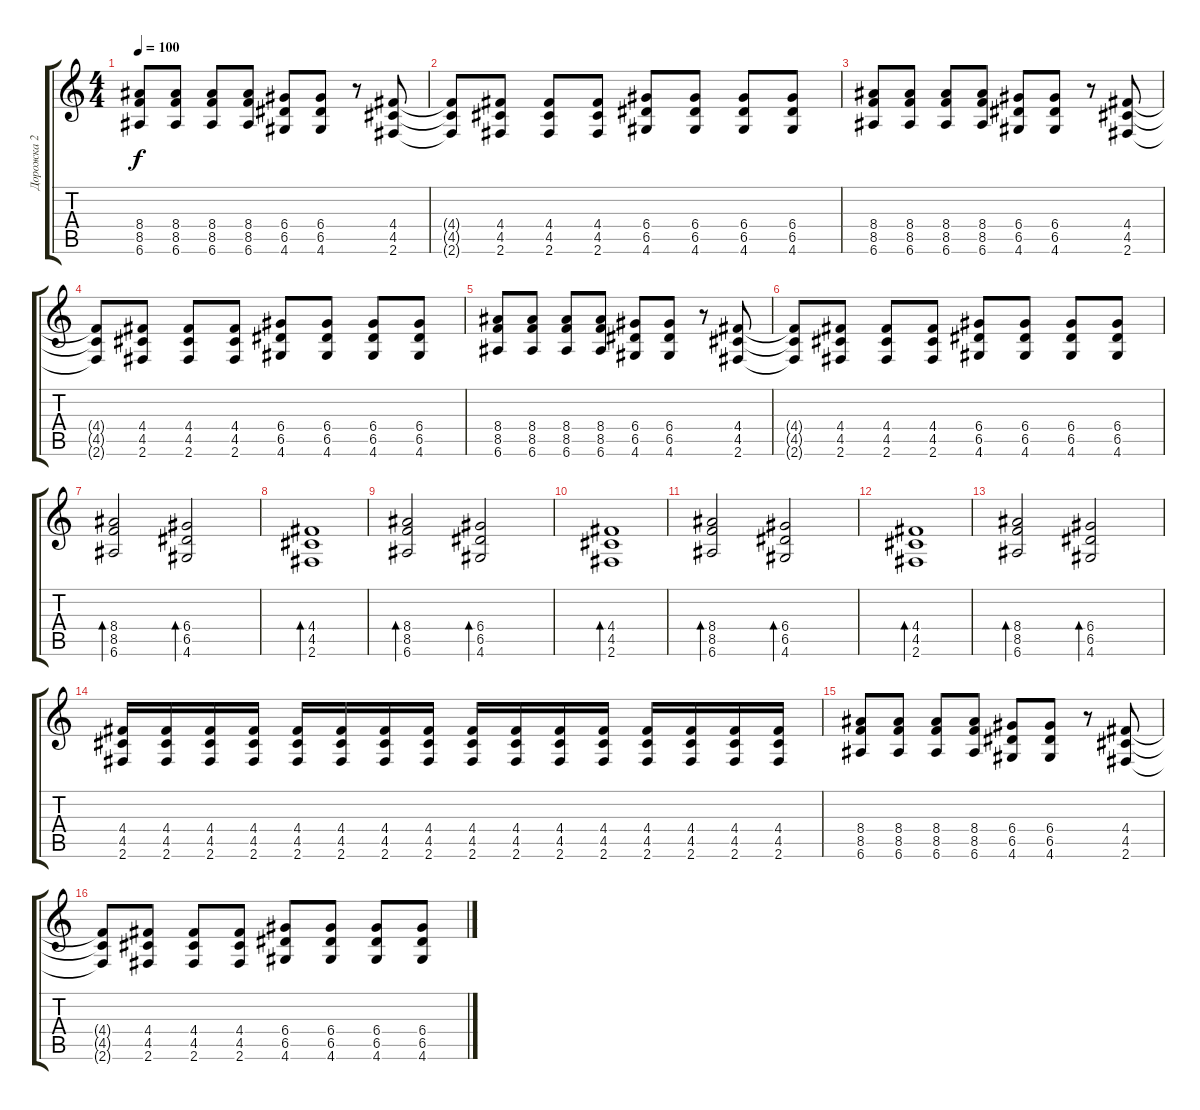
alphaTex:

\track ("Дорожка 2" "Дорожка 2") {instrument distortionguitar}
\staff {score tabs}
\tuning (E4 B3 G3 D3 A2 E2) {hide}
\ts (4 4)
\tempo 100
\clef g2
\ks c
(8.4 8.5 6.6).8{dy f} (8.4 8.5 6.6).8 (8.4 8.5 6.6).8 (8.4 8.5 6.6).8 (6.4 6.5 4.6).8 (6.4 6.5 4.6).8 r.8 (4.4 4.5 2.6).8 |
(4.4{t} 4.5{t} 2.6{t}).8 (4.4 4.5 2.6).8 (4.4 4.5 2.6).8 (4.4 4.5 2.6).8 (6.4 6.5 4.6).8 (6.4 6.5 4.6).8 (6.4 6.5 4.6).8 (6.4 6.5 4.6).8 |
(8.4 8.5 6.6).8 (8.4 8.5 6.6).8 (8.4 8.5 6.6).8 (8.4 8.5 6.6).8 (6.4 6.5 4.6).8 (6.4 6.5 4.6).8 r.8 (4.4 4.5 2.6).8 |
(4.4{t} 4.5{t} 2.6{t}).8 (4.4 4.5 2.6).8 (4.4 4.5 2.6).8 (4.4 4.5 2.6).8 (6.4 6.5 4.6).8 (6.4 6.5 4.6).8 (6.4 6.5 4.6).8 (6.4 6.5 4.6).8 |
(8.4 8.5 6.6).8 (8.4 8.5 6.6).8 (8.4 8.5 6.6).8 (8.4 8.5 6.6).8 (6.4 6.5 4.6).8 (6.4 6.5 4.6).8 r.8 (4.4 4.5 2.6).8 |
(4.4{t} 4.5{t} 2.6{t}).8 (4.4 4.5 2.6).8 (4.4 4.5 2.6).8 (4.4 4.5 2.6).8 (6.4 6.5 4.6).8 (6.4 6.5 4.6).8 (6.4 6.5 4.6).8 (6.4 6.5 4.6).8 |
(8.4 8.5 6.6).2{bd 480 instrument electricguitarclean} (6.4 6.5 4.6).2{bd 480 instrument electricguitarclean} |
(4.4 4.5 2.6).1{bd 480} |
(8.4 8.5 6.6).2{bd 480 instrument electricguitarclean} (6.4 6.5 4.6).2{bd 480 instrument electricguitarclean} |
(4.4 4.5 2.6).1{bd 480} |
(8.4 8.5 6.6).2{bd 480 instrument electricguitarclean} (6.4 6.5 4.6).2{bd 480 instrument electricguitarclean} |
(4.4 4.5 2.6).1{bd 480} |
(8.4 8.5 6.6).2{bd 480 instrument electricguitarclean} (6.4 6.5 4.6).2{bd 480 instrument electricguitarclean} |
(4.4 4.5 2.6).16{instrument distortionguitar} (4.4 4.5 2.6).16 (4.4 4.5 2.6).16 (4.4 4.5 2.6).16 (4.4 4.5 2.6).16 (4.4 4.5 2.6).16 (4.4 4.5 2.6).16 (4.4 4.5 2.6).16 (4.4 4.5 2.6).16 (4.4 4.5 2.6).16{instrument distortionguitar} (4.4 4.5 2.6).16 (4.4 4.5 2.6).16 (4.4 4.5 2.6).16 (4.4 4.5 2.6).16 (4.4 4.5 2.6).16 (4.4 4.5 2.6).16 |
(8.4 8.5 6.6).8 (8.4 8.5 6.6).8 (8.4 8.5 6.6).8 (8.4 8.5 6.6).8 (6.4 6.5 4.6).8 (6.4 6.5 4.6).8 r.8 (4.4 4.5 2.6).8 |
(4.4{t} 4.5{t} 2.6{t}).8 (4.4 4.5 2.6).8 (4.4 4.5 2.6).8 (4.4 4.5 2.6).8 (6.4 6.5 4.6).8 (6.4 6.5 4.6).8 (6.4 6.5 4.6).8 (6.4 6.5 4.6).8
